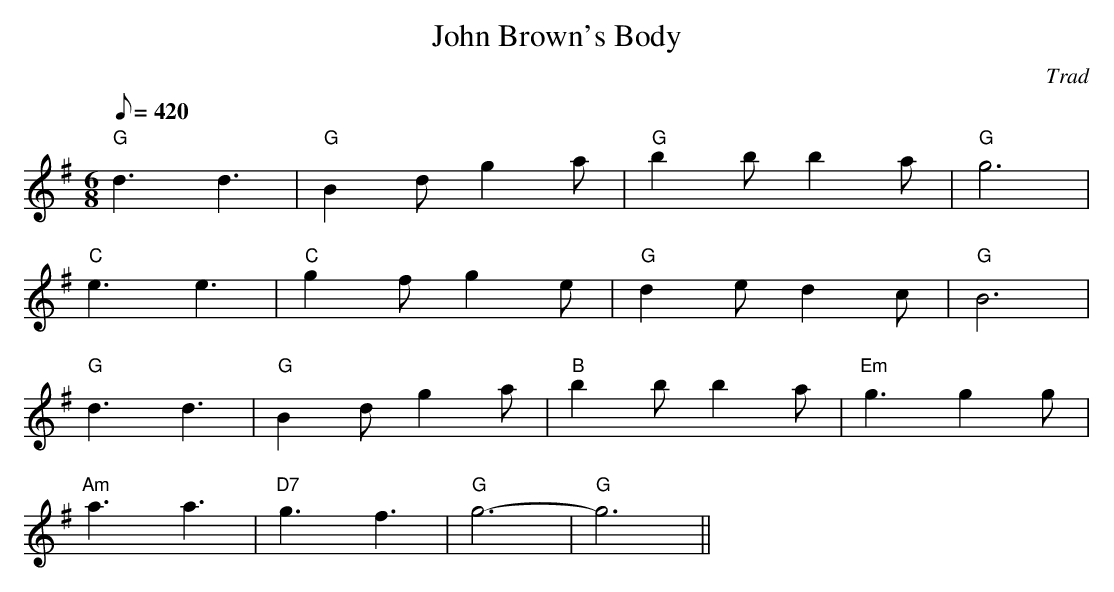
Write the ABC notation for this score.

X:1
T:John Brown's Body
C:Trad
L:1/8
M:6/8
K:G
Q:420
"G"d3 d3 | "G"B2d g2a | "G"b2b b2a | "G"g6 |
"C"e3 e3 | "C"g2f g2e | "G"d2e d2c | "G"B6 |
"G"d3 d3 | "G"B2d g2a | "B"b2b b2a | "Em"g3 g2g |
"Am"a3 a3 | "D7"g3 f3 | "G"g6- | "G"g6 ||
